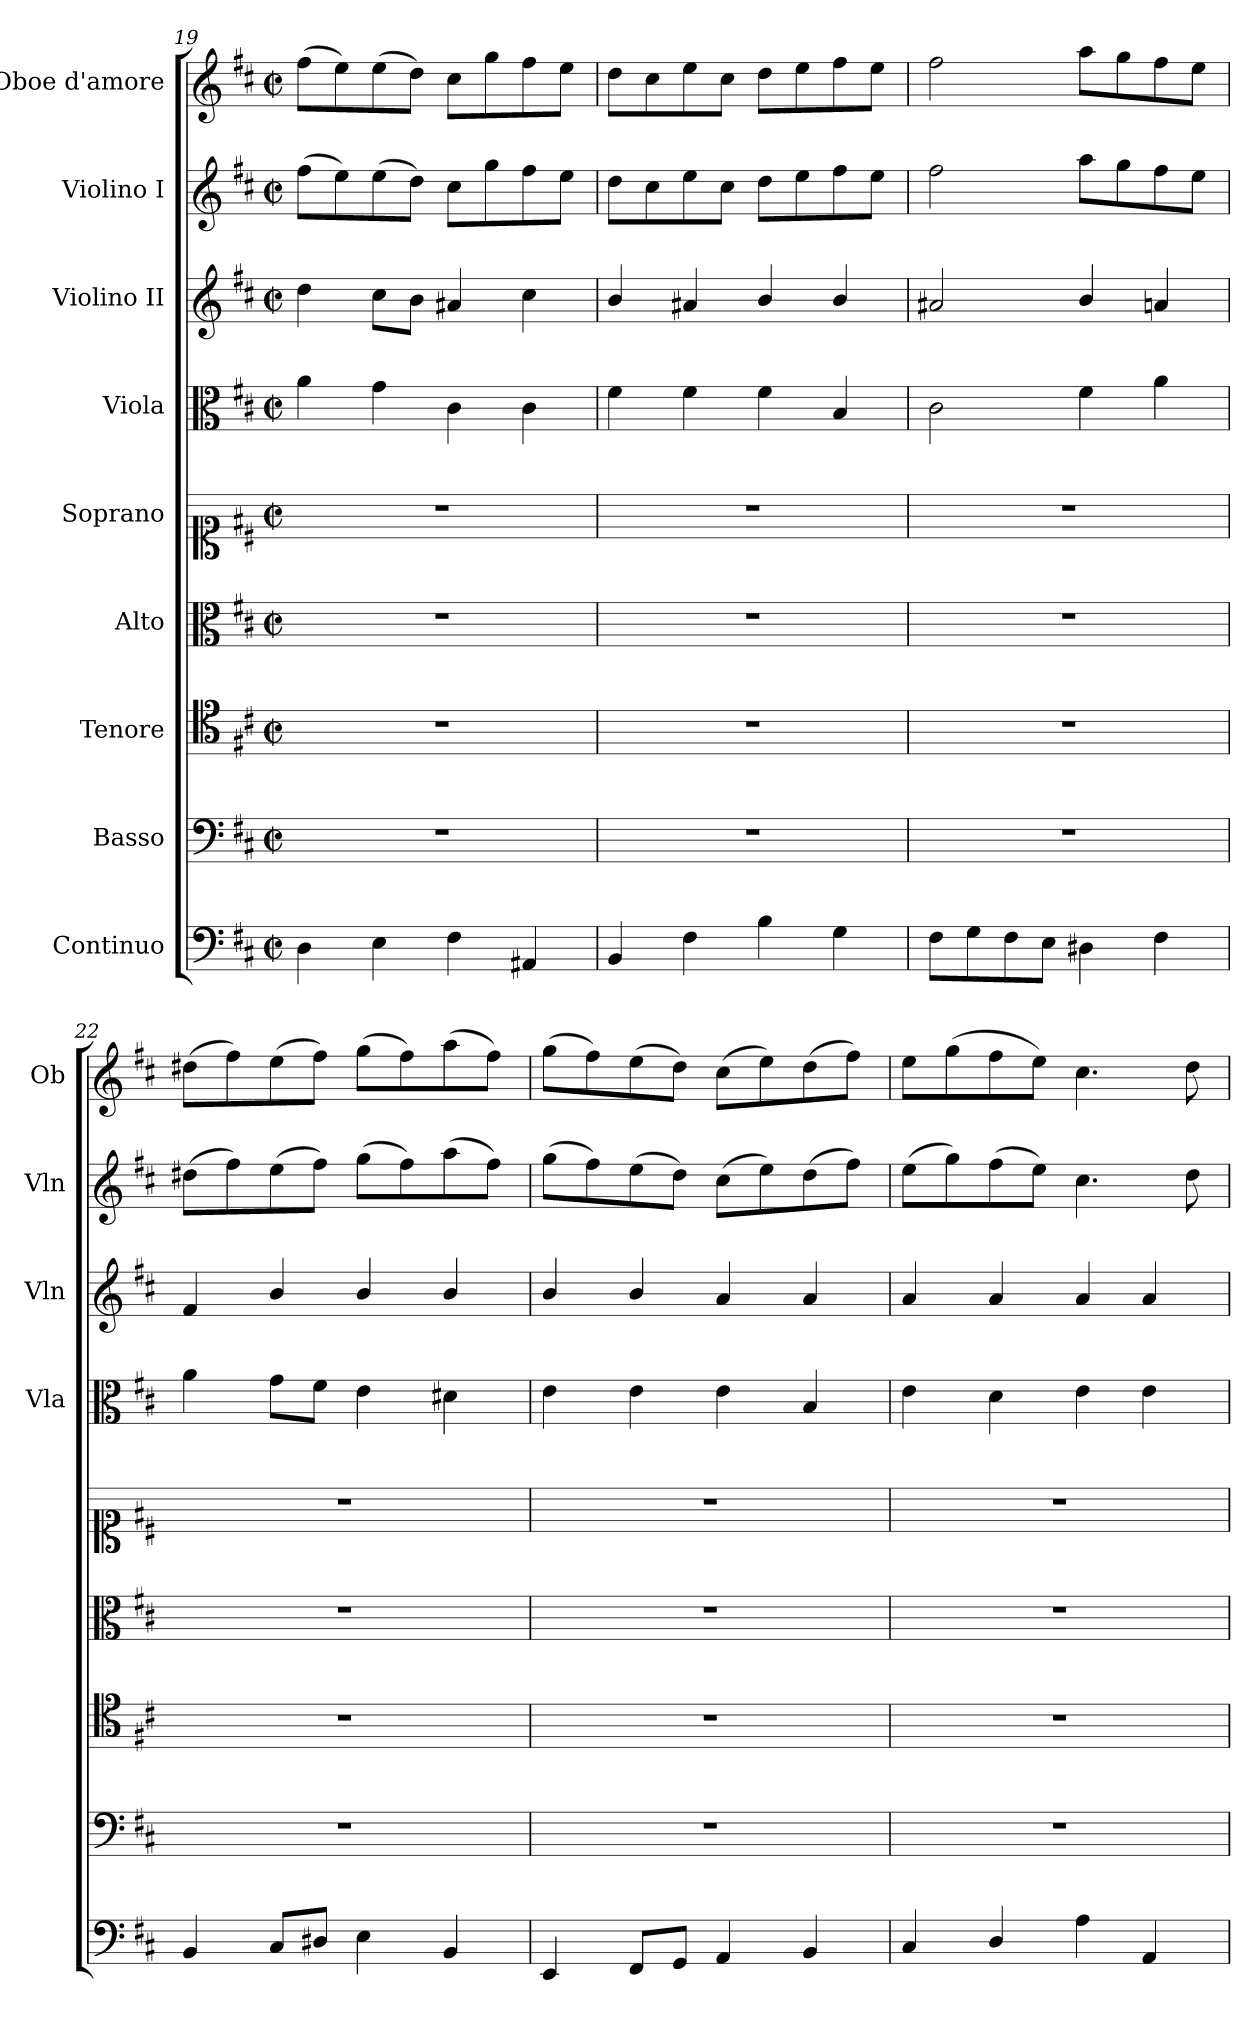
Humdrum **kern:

**kern	**kern	**kern	**kern	**kern	**kern	**kern	**kern	**kern
*part9	*part8	*part7	*part6	*part5	*part4	*part3	*part2	*part1
*staff9	*staff8	*staff7	*staff6	*staff5	*staff4	*staff3	*staff2	*staff1
*I"Continuo	*I"Basso	*I"Tenore	*I"Alto	*I"Soprano	*I"Viola	*I"Violino II	*I"Violino I	*I"Oboe d'amore
*	*	*	*	*	*I'Vla	*I'Vln	*I'Vln	*I'Ob
*clefF4	*clefF4	*clefC4	*clefC3	*clefC1	*clefC3	*clefG2	*clefG2	*clefG2
*k[f#c#]	*k[f#c#]	*k[f#c#]	*k[f#c#]	*k[f#c#]	*k[f#c#]	*k[f#c#]	*k[f#c#]	*k[f#c#]
*M2/2	*M2/2	*M2/2	*M2/2	*M2/2	*M2/2	*M2/2	*M2/2	*M2/2
*met(c|)	*met(c|)	*met(c|)	*met(c|)	*met(c|)	*met(c|)	*met(c|)	*met(c|)	*met(c|)
=19	=19	=19	=19	=19	=19	=19	=19	=19
4D\	1r	1r	1r	1r	4a\	4dd\	(>8ff#\L	(>8ff#\L
.	.	.	.	.	.	.	8ee\)	8ee\)
4E\	.	.	.	.	4g\	8cc#\L	(>8ee\	(>8ee\
.	.	.	.	.	.	8b\J	8dd\J)	8dd\J)
4F#\	.	.	.	.	4c#\	4a#X/	8cc#\L	8cc#\L
.	.	.	.	.	.	.	8gg\	8gg\
4AA#X/	.	.	.	.	4c#\	4cc#\	8ff#\	8ff#\
.	.	.	.	.	.	.	8ee\J	8ee\J
!!LO:PB:g=z
=20	=20	=20	=20	=20	=20	=20	=20	=20
4BB/	1r	1r	1r	1r	4f#\	4b/	8dd\L	8dd\L
.	.	.	.	.	.	.	8cc#\	8cc#\
4F#\	.	.	.	.	4f#\	4a#X/	8ee\	8ee\
.	.	.	.	.	.	.	8cc#\J	8cc#\J
4B\	.	.	.	.	4f#\	4b/	8dd\L	8dd\L
.	.	.	.	.	.	.	8ee\	8ee\
4G\	.	.	.	.	4B/	4b/	8ff#\	8ff#\
.	.	.	.	.	.	.	8ee\J	8ee\J
=21	=21	=21	=21	=21	=21	=21	=21	=21
8F#\L	1r	1r	1r	1r	2c#\	2a#X/	2ff#\	2ff#\
8G\	.	.	.	.	.	.	.	.
8F#\	.	.	.	.	.	.	.	.
8E\J	.	.	.	.	.	.	.	.
4D#X\	.	.	.	.	4f#\	4b/	8aa\L	8aa\L
.	.	.	.	.	.	.	8gg\	8gg\
4F#\	.	.	.	.	4a\	4an/	8ff#\	8ff#\
.	.	.	.	.	.	.	8ee\J	8ee\J
=22	=22	=22	=22	=22	=22	=22	=22	=22
4BB/	1r	1r	1r	1r	4a\	4f#/	(>8dd#X\L	(>8dd#X\L
.	.	.	.	.	.	.	8ff#\)	8ff#\)
8C#/L	.	.	.	.	8g\L	4b/	(>8ee\	(>8ee\
8D#X/J	.	.	.	.	8f#\J	.	8ff#\J)	8ff#\J)
4E\	.	.	.	.	4e\	4b/	(>8gg\L	(>8gg\L
.	.	.	.	.	.	.	8ff#\)	8ff#\)
4BB/	.	.	.	.	4d#X\	4b/	(>8aa\	(>8aa\
.	.	.	.	.	.	.	8ff#\J)	8ff#\J)
=23	=23	=23	=23	=23	=23	=23	=23	=23
4EE/	1r	1r	1r	1r	4e\	4b/	(>8gg\L	(>8gg\L
.	.	.	.	.	.	.	8ff#\)	8ff#\)
8FF#/L	.	.	.	.	4e\	4b/	(>8ee\	(>8ee\
8GG/J	.	.	.	.	.	.	8dd\J)	8dd\J)
4AA/	.	.	.	.	4e\	4a/	(>8cc#\L	(>8cc#\L
.	.	.	.	.	.	.	8ee\)	8ee\)
4BB/	.	.	.	.	4B/	4a/	(>8dd\	(>8dd\
.	.	.	.	.	.	.	8ff#\J)	8ff#\J)
=24	=24	=24	=24	=24	=24	=24	=24	=24
4C#/	1r	1r	1r	1r	4e\	4a/	(>8ee\L	8ee\L
.	.	.	.	.	.	.	8gg\)	(>8gg\
4D/	.	.	.	.	4d\	4a/	(>8ff#\	8ff#\
.	.	.	.	.	.	.	8ee\J)	8ee\J)
4A\	.	.	.	.	4e\	4a/	4.cc#\	4.cc#\
4AA/	.	.	.	.	4e\	4a/	.	.
.	.	.	.	.	.	.	8dd\	8dd\
=	=	=	=	=	=	=	=	=
*-	*-	*-	*-	*-	*-	*-	*-	*-
